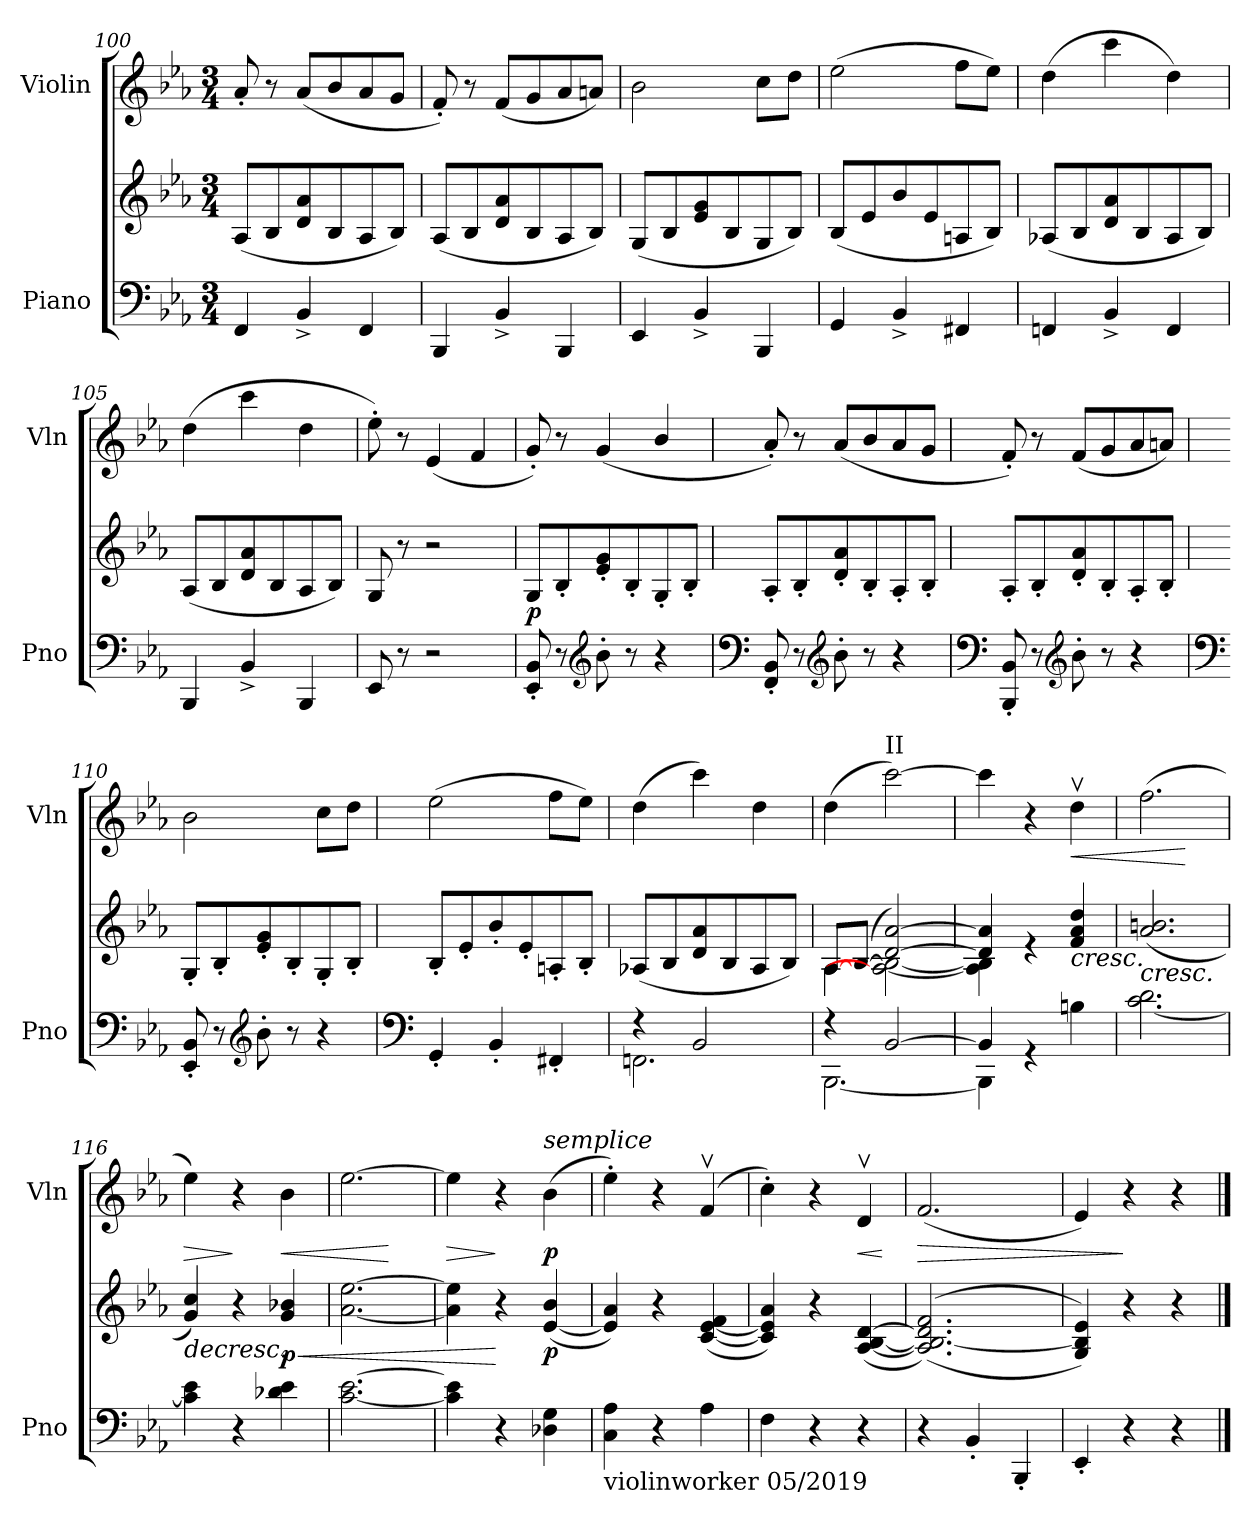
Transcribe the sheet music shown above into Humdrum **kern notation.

**kern	**kern	**dynam	**kern	**dynam
*part2	*part2	*part2	*part1	*part1
*staff3	*staff2	*staff2/3	*staff1	*staff1
*I"Piano	*	*	*I"Violin	*
*I'Pno	*	*	*I'Vln	*
*clefF4	*clefG2	*	*clefG2	*
*k[b-e-a-]	*k[b-e-a-]	*	*k[b-e-a-]	*
*M3/4	*M3/4	*	*M3/4	*
=100	=100	=100	=100	=100
4FF/	(<8A-/L	.	8a-'/	.
.	8B-/	.	8r	.
4BB-^/	8d/ 8a-/	.	(<8a-/L	.
.	8B-/	.	8b-/	.
4FF/	8A-/	.	8a-/	.
.	8B-/J)	.	8g/J	.
=101	=101	=101	=101	=101
4BBB-/	(<8A-/L	.	8f'/)	.
.	8B-/	.	8r	.
4BB-^/	8d/ 8a-/	.	(<8f/L	.
.	8B-/	.	8g/	.
4BBB-/	8A-/	.	8a-/	.
.	8B-/J)	.	8an/J)	.
!!LO:LB:g=z
=102	=102	=102	=102	=102
4EE-/	(<8G/L	.	2b-\	.
.	8B-/	.	.	.
4BB-^/	8e-/ 8g/	.	.	.
.	8B-/	.	.	.
4BBB-/	8G/	.	8cc\L	.
.	8B-/J)	.	8dd\J	.
=103	=103	=103	=103	=103
4GG/	(<8B-/L	.	(>2ee-\	.
.	8e-/	.	.	.
4BB-^/	8b-/	.	.	.
.	8e-/	.	.	.
4FF#X/	8An/	.	8ff\L	.
.	8B-/J)	.	8ee-\J)	.
=104	=104	=104	=104	=104
4FFn/	(<8A-X/L	.	(>4dd\	.
.	8B-/	.	.	.
4BB-^/	8d/ 8a-/	.	4ccc\	.
.	8B-/	.	.	.
4FF/	8A-/	.	4dd\)	.
.	8B-/J)	.	.	.
=105	=105	=105	=105	=105
4BBB-/	(<8A-/L	.	(>4dd\	.
.	8B-/	.	.	.
4BB-^/	8d/ 8a-/	.	4ccc\	.
.	8B-/	.	.	.
4BBB-/	8A-/	.	4dd\	.
.	8B-/J)	.	.	.
=106	=106	=106	=106	=106
8EE-/	8G/	.	8ee-'\)	.
8r	8r	.	8r	.
2r	2r	.	(<4e-/	.
.	.	.	4f/	.
!!LO:LB:g=z
=107	=107	=107	=107	=107
!	!	!LO:DY:a=2	!	!
8EE-/' 8BB-/'	8G/L	p	8g'/)	.
8r	8B-'/	.	8r	.
*clefG2	*	*	*	*
8b-'\	8e-/' 8g/'	.	(<4g/	.
8r	8B-'/	.	.	.
4r	8G'/	.	4b-/	.
.	8B-'/J	.	.	.
=108	=108	=108	=108	=108
*clefF4	*	*	*	*
8FF/' 8BB-/'	8A-'/L	.	8a-'/)	.
8r	8B-'/	.	8r	.
*clefG2	*	*	*	*
8b-'\	8d/' 8a-/'	.	(<8a-/L	.
8r	8B-'/	.	8b-/	.
4r	8A-'/	.	8a-/	.
.	8B-'/J	.	8g/J	.
=109	=109	=109	=109	=109
*clefF4	*	*	*	*
8BBB-/' 8BB-/'	8A-'/L	.	8f'/)	.
8r	8B-'/	.	8r	.
*clefG2	*	*	*	*
8b-'\	8d/' 8a-/'	.	(<8f/L	.
8r	8B-'/	.	8g/	.
4r	8A-'/	.	8a-/	.
.	8B-'/J	.	8an/J)	.
=110	=110	=110	=110	=110
*clefF4	*	*	*	*
8EE-/' 8BB-/'	8G'/L	.	2b-\	.
8r	8B-'/	.	.	.
*clefG2	*	*	*	*
8b-'\	8e-/' 8g/'	.	.	.
8r	8B-'/	.	.	.
4r	8G'/	.	8cc\L	.
.	8B-'/J	.	8dd\J	.
!!LO:PB:g=z
=111	=111	=111	=111	=111
*clefF4	*	*	*	*
4GG'/	8B-'/L	.	(>2ee-\	.
.	8e-'/	.	.	.
4BB-'/	8b-'/	.	.	.
.	8e-'/	.	.	.
4FF#X'/	8An'/	.	8ff\L	.
.	8B-'/J	.	8ee-\J)	.
=112	=112	=112	=112	=112
*^	*	*	*	*
4r	(>2.FFn\	(<8A-X/L	.	(>4dd\	.
.	.	8B-/	.	.	.
2BB-/	.	8d/ 8a-/	.	4ccc\)	.
.	.	8B-/	.	.	.
.	.	8A-/	.	4dd\	.
.	.	8B-/J)	.	.	.
=113	=113	=113	=113	=113	=113
*	*	*^	*	*	*
4r	(<[2.BBB-\	[8A-/L	4A-\	.	(>4dd\	.
.	.	(>[8B-/J)	.	.	.	.
!	!	!	!	!	!LO:TX:a:t=II	!
[2BB-/	.	[2d/ [2a-/)	2A-\_ 2B-\_	.	[2ccc<\)	.
=114	=114	=114	=114	=114	=114	=114
4BB-/]	4BBB-\]	4d/] 4a-/]	4A-\] 4B-\]	.	4ccc\]	.
4rGG	2ryy	4re	2ryy	.	4r	.
!	!	!LO:TX:b:i:t=cresc.	!	!	!	!
!	!	!	!	!	!	!LO:HP:b
4Bn\	.	4f/ 4a-/ 4dd/	.	.	4ddv\	<
*v	*v	*	*	*	*	*
*	*v	*v	*	*	*
=115	=115	=115	=115	=115
!	!	!LO:HP:b	!	!
[2.c\ 2.d\	(>2.a-/ 2.bn/	<	(>2.ff\	.
.	.	.	.	[
=116	=116	=116	=116	=116
!	!	!LO:HP:b	!	!LO:HP:b
4c\] 4e-\	4g/ 4cc/))	>	4ee-\)	>
4r	4r	[	4r	]
!	!	!LO:HP:b	!	!LO:HP:b
!	!	!LO:DY:n=1:b	!	!
4d-X\ 4e-\	4g/ 4b-X/	< p	4b-\	<
=117	=117	=117	=117	=117
[2.c\ [2.e-\	[2.a-\ [2.ee-\	.	[2.ee-\	.
.	.	]	.	[
=118	=118	=118	=118	=118
!	!	!	!	!LO:HP:b
4c\] 4e-\]	4a-\] 4ee-\]	.	4ee-\]	>
4r	4r	[	4r	]
!	!	!	!LO:TX:a:i:t=semplice	!
!	!	!LO:DY:b	!	!LO:DY:b
4D-X\ 4G\	(>[4e-/ 4b-/	p	(>4b-\	p
!!LO:LB:g=z
=119	=119	=119	=119	=119
!LO:TX:b:t=violinworker 05/2019	!	!	!	!
4C\ 4A-\	4e-/] 4a-/)	.	4ee-'\)	.
4r	4r	.	4r	.
4A-\	(>[4c/ [4e-/ 4f/	.	(>4fv/	.
=120	=120	=120	=120	=120
4F\	4c/] 4e-/] 4a-/)	.	4cc'\)	.
4r	4r	.	4r	.
!	!	!	!	!LO:HP:b
4r	(>[4A-/ [4B-/ [4d/	.	4dv/	<
.	.	.	.	[
=121	=121	=121	=121	=121
!	!	!	!	!LO:HP:b
4r	(<(>2.A-/] 2.B-/_ 2.d/] 2.f/)	.	(<2.f/	>
4BB-'/	.	.	.	.
4BBB-'/	.	.	.	.
=122	=122	=122	=122	=122
4EE-'/	4G/ 4B-/] 4e-/))	.	4e-/)	.
4r	4r	.	4r	]
4r	4r	.	4r	.
==	==	==	==	==
*-	*-	*-	*-	*-
